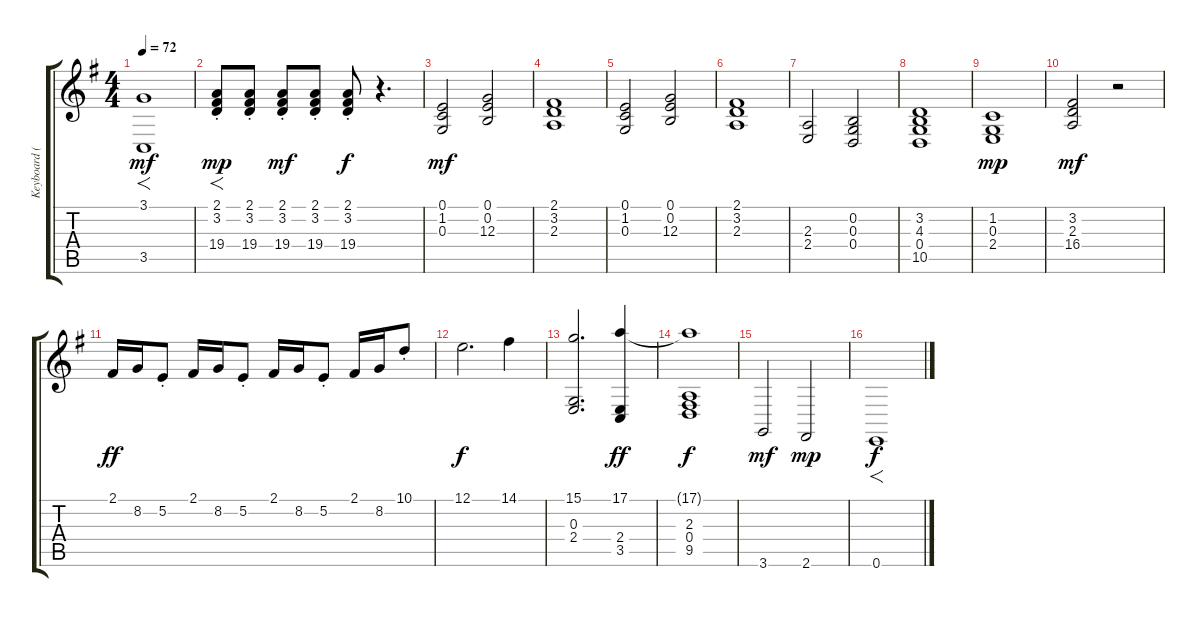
\track ("Keyboard (Louis)" "Keyboard (") {instrument stringensemble1}
\staff {score tabs}
\tuning (E4 B3 G3 D3 A2 E2) {hide}
\ts (4 4)
\tempo 72
\clef g2
\ks g
(3.1 3.5).1{f dy mf} |
(2.1{st} 3.2{st} 19.4{st}).8{f dy mp} (2.1{st} 3.2{st} 19.4{st}).8 (2.1{st} 3.2{st} 19.4{st}).8{dy mf} (2.1{st} 3.2{st} 19.4{st}).8 (2.1{st} 3.2{st} 19.4{st}).8{dy f} r.4{d} |
(0.1 1.2 0.3).2{dy mf} (0.1 0.2 12.3).2 |
(2.1 3.2 2.3).1 |
(0.1 1.2 0.3).2 (0.1 0.2 12.3).2 |
(2.1 3.2 2.3).1 |
(2.3 2.4).2 (0.2 0.3 0.4).2 |
(3.2 4.3 0.4 10.5).1 |
(1.2 0.3 2.4).1{dy mp} |
(3.2 2.3 16.4).2{dy mf} r.2 |
2.1.16{dy ff} 8.2.16 5.2{st}.8 2.1.16 8.2.16 5.2{st}.8 2.1.16 8.2.16 5.2{st}.8 2.1.16 8.2.16 10.1{st}.8 |
12.1.2{d dy f} 14.1.4 |
(15.1 0.3 2.4).2{d} (17.1 2.4 3.5).4{dy ff} |
(17.1{t} 2.3 0.4 9.5).1{dy f} |
3.6.2{dy mf} 2.6.2{dy mp} |
0.6.1{f dy f}
